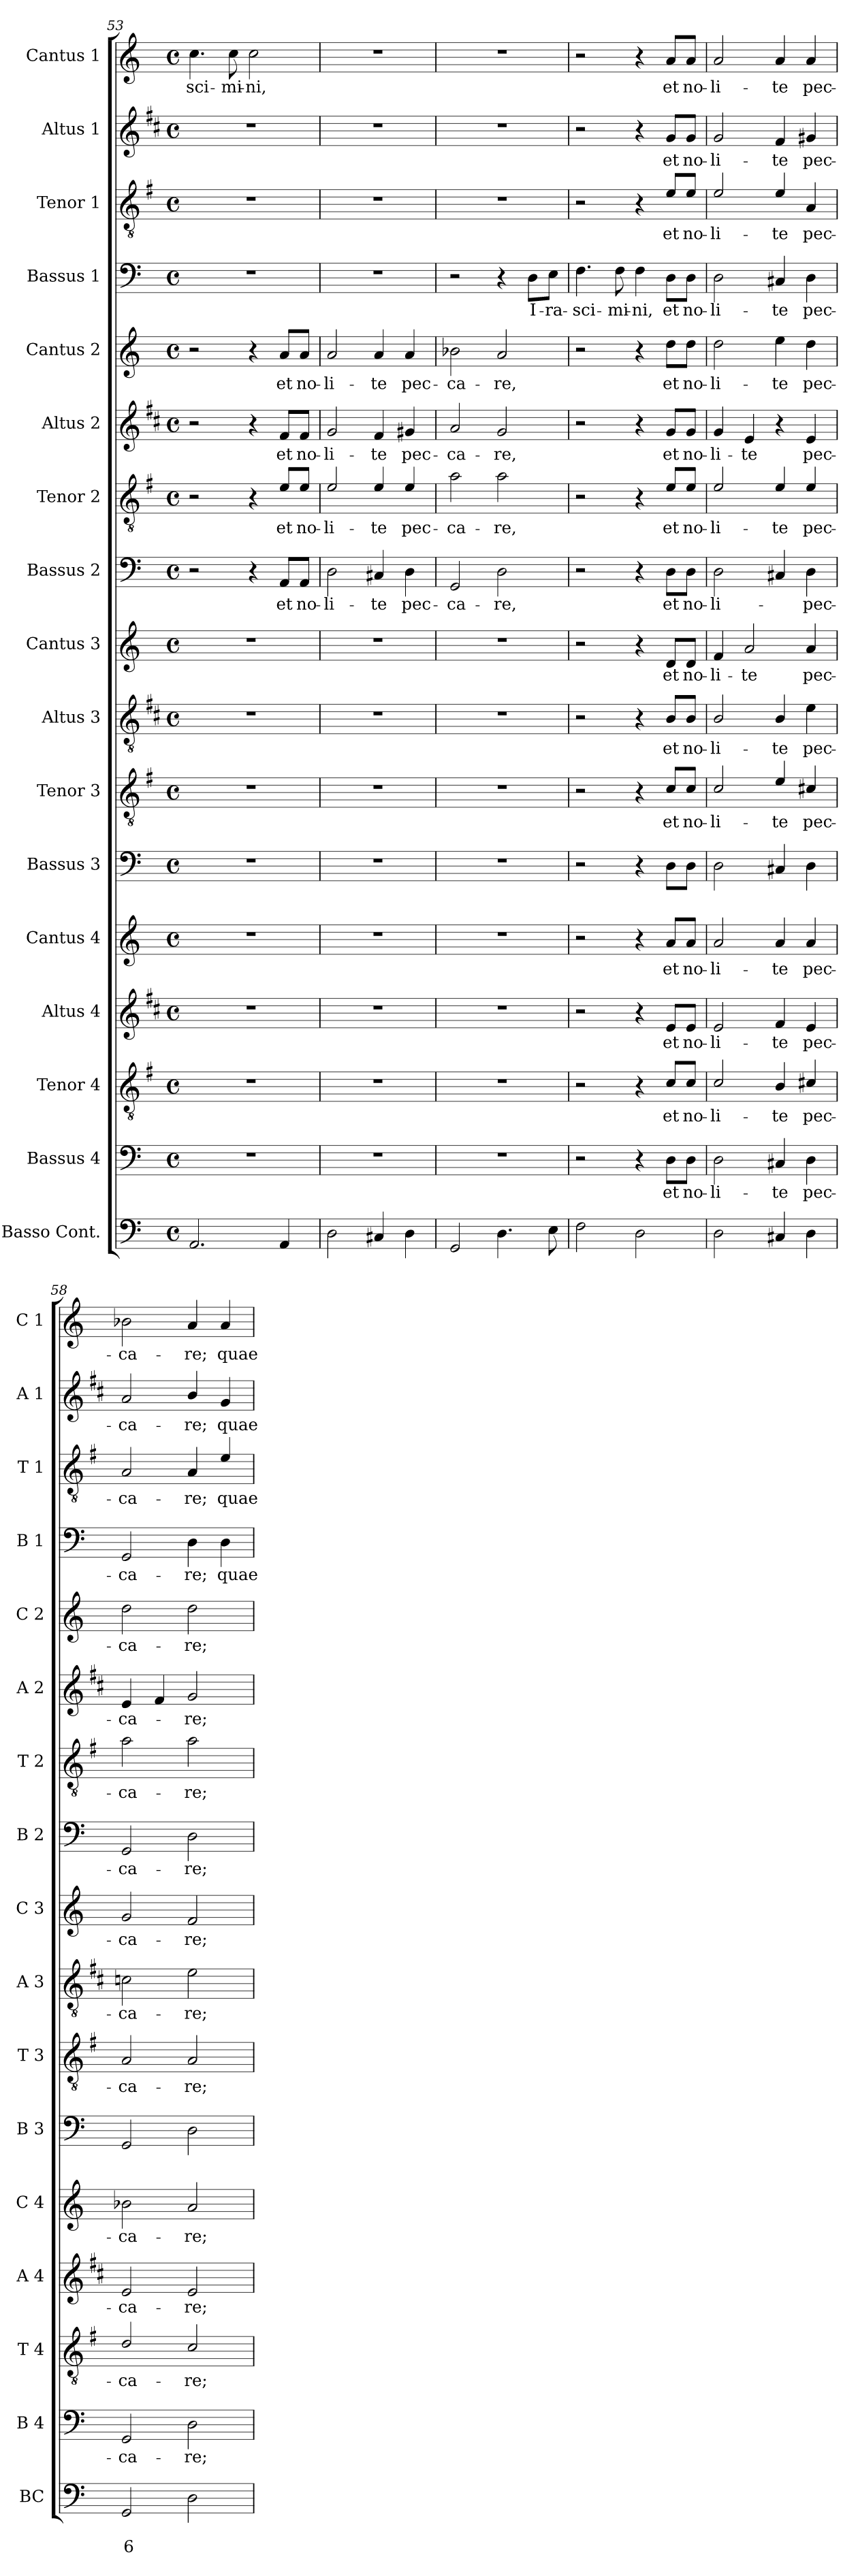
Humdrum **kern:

**kern	**text	**text	**kern	**text	**kern	**text	**kern	**text	**kern	**text	**kern	**kern	**text	**kern	**text	**kern	**text	**kern	**text	**kern	**text	**kern	**text	**kern	**text	**kern	**text	**kern	**text	**kern	**text	**kern	**text
*part17	*part17	*part17	*part16	*part16	*part15	*part15	*part14	*part14	*part13	*part13	*part12	*part11	*part11	*part10	*part10	*part9	*part9	*part8	*part8	*part7	*part7	*part6	*part6	*part5	*part5	*part4	*part4	*part3	*part3	*part2	*part2	*part1	*part1
*staff17	*staff17	*staff17	*staff16	*staff16	*staff15	*staff15	*staff14	*staff14	*staff13	*staff13	*staff12	*staff11	*staff11	*staff10	*staff10	*staff9	*staff9	*staff8	*staff8	*staff7	*staff7	*staff6	*staff6	*staff5	*staff5	*staff4	*staff4	*staff3	*staff3	*staff2	*staff2	*staff1	*staff1
*I"Basso Cont.	*	*	*I"Bassus 4	*	*I"Tenor 4	*	*I"Altus 4	*	*I"Cantus 4	*	*I"Bassus 3	*I"Tenor 3	*	*I"Altus 3	*	*I"Cantus 3	*	*I"Bassus 2	*	*I"Tenor 2	*	*I"Altus 2	*	*I"Cantus 2	*	*I"Bassus 1	*	*I"Tenor 1	*	*I"Altus 1	*	*I"Cantus 1	*
*I'BC	*	*	*I'B 4	*	*I'T 4	*	*I'A 4	*	*I'C 4	*	*I'B 3	*I'T 3	*	*I'A 3	*	*I'C 3	*	*I'B 2	*	*I'T 2	*	*I'A 2	*	*I'C 2	*	*I'B 1	*	*I'T 1	*	*I'A 1	*	*I'C 1	*
*clefF4	*	*	*clefF4	*	*clefGv2	*	*clefG2	*	*clefG2	*	*clefF4	*clefGv2	*	*clefGv2	*	*clefG2	*	*clefF4	*	*clefGv2	*	*clefG2	*	*clefG2	*	*clefF4	*	*clefGv2	*	*clefG2	*	*clefG2	*
*	*	*	*	*	*ITrd4c7	*	*ITrd1c2	*	*	*	*	*ITrd4c7	*	*ITrd1c2	*	*	*	*	*	*ITrd4c7	*	*ITrd1c2	*	*	*	*	*	*ITrd4c7	*	*ITrd1c2	*	*	*
*k[]	*	*	*k[]	*	*k[]	*	*k[]	*	*k[]	*	*k[]	*k[]	*	*k[]	*	*k[]	*	*k[]	*	*k[]	*	*k[]	*	*k[]	*	*k[]	*	*k[]	*	*k[]	*	*k[]	*
*C:	*	*	*C:	*	*C:	*	*C:	*	*C:	*	*C:	*C:	*	*C:	*	*C:	*	*C:	*	*C:	*	*C:	*	*C:	*	*C:	*	*C:	*	*C:	*	*C:	*
*M4/4	*	*	*M4/4	*	*M4/4	*	*M4/4	*	*M4/4	*	*M4/4	*M4/4	*	*M4/4	*	*M4/4	*	*M4/4	*	*M4/4	*	*M4/4	*	*M4/4	*	*M4/4	*	*M4/4	*	*M4/4	*	*M4/4	*
*met(c)	*	*	*met(c)	*	*met(c)	*	*met(c)	*	*met(c)	*	*met(c)	*met(c)	*	*met(c)	*	*met(c)	*	*met(c)	*	*met(c)	*	*met(c)	*	*met(c)	*	*met(c)	*	*met(c)	*	*met(c)	*	*met(c)	*
=53	=53	=53	=53	=53	=53	=53	=53	=53	=53	=53	=53	=53	=53	=53	=53	=53	=53	=53	=53	=53	=53	=53	=53	=53	=53	=53	=53	=53	=53	=53	=53	=53	=53
!	!	!	!	!	!	!	!	!	!	!	!	!	!	!	!	!	!	!	!	!	!	!	!	!	!	!	!	!	!	!	!	!	!LO:LY:b
2.AA/	.	.	1r	.	1r	.	1r	.	1r	.	1r	1r	.	1r	.	1r	.	2r	.	2r	.	2r	.	2r	.	1r	.	1r	.	1r	.	4.cc\	-sci-
!	!	!	!	!	!	!	!	!	!	!	!	!	!	!	!	!	!	!	!	!	!	!	!	!	!	!	!	!	!	!	!	!	!LO:LY:b
.	.	.	.	.	.	.	.	.	.	.	.	.	.	.	.	.	.	.	.	.	.	.	.	.	.	.	.	.	.	.	.	8cc\	-mi-
!	!	!	!	!	!	!	!	!	!	!	!	!	!	!	!	!	!	!	!	!	!	!	!	!	!	!	!	!	!	!	!	!	!LO:LY:b
.	.	.	.	.	.	.	.	.	.	.	.	.	.	.	.	.	.	4r	.	4r	.	4r	.	4r	.	.	.	.	.	.	.	2cc\	-ni,
!	!	!	!	!	!	!	!	!	!	!	!	!	!	!	!	!	!	!	!LO:LY:b	!	!LO:LY:b	!	!LO:LY:b	!	!LO:LY:b	!	!	!	!	!	!	!	!
4AA/	.	.	.	.	.	.	.	.	.	.	.	.	.	.	.	.	.	8AA/L	et	8A/L	et	8e/L	et	8a/L	et	.	.	.	.	.	.	.	.
!	!	!	!	!	!	!	!	!	!	!	!	!	!	!	!	!	!	!	!LO:LY:b	!	!LO:LY:b	!	!LO:LY:b	!	!LO:LY:b	!	!	!	!	!	!	!	!
.	.	.	.	.	.	.	.	.	.	.	.	.	.	.	.	.	.	8AA/J	no-	8A/J	no-	8e/J	no-	8a/J	no-	.	.	.	.	.	.	.	.
=54	=54	=54	=54	=54	=54	=54	=54	=54	=54	=54	=54	=54	=54	=54	=54	=54	=54	=54	=54	=54	=54	=54	=54	=54	=54	=54	=54	=54	=54	=54	=54	=54	=54
!	!	!	!	!	!	!	!	!	!	!	!	!	!	!	!	!	!	!	!LO:LY:b	!	!LO:LY:b	!	!LO:LY:b	!	!LO:LY:b	!	!	!	!	!	!	!	!
2D\	.	.	1r	.	1r	.	1r	.	1r	.	1r	1r	.	1r	.	1r	.	2D\	-li-	2A/	-li-	2f/	-li-	2a/	-li-	1r	.	1r	.	1r	.	1r	.
!	!	!	!	!	!	!	!	!	!	!	!	!	!	!	!	!	!	!	!LO:LY:b	!	!LO:LY:b	!	!LO:LY:b	!	!LO:LY:b	!	!	!	!	!	!	!	!
4C#X/	.	.	.	.	.	.	.	.	.	.	.	.	.	.	.	.	.	4C#X/	-te	4A/	-te	4e/	-te	4a/	-te	.	.	.	.	.	.	.	.
!	!	!	!	!	!	!	!	!	!	!	!	!	!	!	!	!	!	!	!LO:LY:b	!	!LO:LY:b	!	!LO:LY:b	!	!LO:LY:b	!	!	!	!	!	!	!	!
4D\	.	.	.	.	.	.	.	.	.	.	.	.	.	.	.	.	.	4D\	pec-	4A/	pec-	4f#X/	pec-	4a/	pec-	.	.	.	.	.	.	.	.
=55	=55	=55	=55	=55	=55	=55	=55	=55	=55	=55	=55	=55	=55	=55	=55	=55	=55	=55	=55	=55	=55	=55	=55	=55	=55	=55	=55	=55	=55	=55	=55	=55	=55
!	!	!	!	!	!	!	!	!	!	!	!	!	!	!	!	!	!	!	!LO:LY:b	!	!LO:LY:b	!	!LO:LY:b	!	!LO:LY:b	!	!	!	!	!	!	!	!
2GG/	.	.	1r	.	1r	.	1r	.	1r	.	1r	1r	.	1r	.	1r	.	2GG/	-ca-	2d\	-ca-	2g/	-ca-	2b-X\	-ca-	2r	.	1r	.	1r	.	1r	.
!	!	!	!	!	!	!	!	!	!	!	!	!	!	!	!	!	!	!	!LO:LY:b	!	!LO:LY:b	!	!LO:LY:b	!	!LO:LY:b	!	!	!	!	!	!	!	!
4.D\	.	.	.	.	.	.	.	.	.	.	.	.	.	.	.	.	.	2D\	-re,	2d\	-re,	2f/	-re,	2a/	-re,	4r	.	.	.	.	.	.	.
!	!	!	!	!	!	!	!	!	!	!	!	!	!	!	!	!	!	!	!	!	!	!	!	!	!	!	!LO:LY:b	!	!	!	!	!	!
.	.	.	.	.	.	.	.	.	.	.	.	.	.	.	.	.	.	.	.	.	.	.	.	.	.	8D\L	I-	.	.	.	.	.	.
!	!	!	!	!	!	!	!	!	!	!	!	!	!	!	!	!	!	!	!	!	!	!	!	!	!	!	!LO:LY:b	!	!	!	!	!	!
8E\	.	.	.	.	.	.	.	.	.	.	.	.	.	.	.	.	.	.	.	.	.	.	.	.	.	8E\J	-ra-	.	.	.	.	.	.
!!LO:PB:g=z
=56	=56	=56	=56	=56	=56	=56	=56	=56	=56	=56	=56	=56	=56	=56	=56	=56	=56	=56	=56	=56	=56	=56	=56	=56	=56	=56	=56	=56	=56	=56	=56	=56	=56
!	!	!	!	!	!	!	!	!	!	!	!	!	!	!	!	!	!	!	!	!	!	!	!	!	!	!	!LO:LY:b	!	!	!	!	!	!
2F\	.	.	2r	.	2r	.	2r	.	2r	.	2r	2r	.	2r	.	2r	.	2r	.	2r	.	2r	.	2r	.	4.F\	-sci-	2r	.	2r	.	2r	.
!	!	!	!	!	!	!	!	!	!	!	!	!	!	!	!	!	!	!	!	!	!	!	!	!	!	!	!LO:LY:b	!	!	!	!	!	!
.	.	.	.	.	.	.	.	.	.	.	.	.	.	.	.	.	.	.	.	.	.	.	.	.	.	8F\	-mi-	.	.	.	.	.	.
!	!	!	!	!	!	!	!	!	!	!	!	!	!	!	!	!	!	!	!	!	!	!	!	!	!	!	!LO:LY:b	!	!	!	!	!	!
2D\	.	.	4r	.	4r	.	4r	.	4r	.	4r	4r	.	4r	.	4r	.	4r	.	4r	.	4r	.	4r	.	4F\	-ni,	4r	.	4r	.	4r	.
!	!	!	!	!LO:LY:b	!	!LO:LY:b	!	!LO:LY:b	!	!LO:LY:b	!	!	!LO:LY:b	!	!LO:LY:b	!	!LO:LY:b	!	!LO:LY:b	!	!LO:LY:b	!	!LO:LY:b	!	!LO:LY:b	!	!LO:LY:b	!	!LO:LY:b	!	!LO:LY:b	!	!LO:LY:b
.	.	.	8D\L	et	8F/L	et	8d/L	et	8a/L	et	8D\L	8F/L	et	8A/L	et	8d/L	et	8D\L	et	8A/L	et	8f/L	et	8dd\L	et	8D\L	et	8A/L	et	8f/L	et	8a/L	et
!	!	!	!	!LO:LY:b	!	!LO:LY:b	!	!LO:LY:b	!	!LO:LY:b	!	!	!LO:LY:b	!	!LO:LY:b	!	!LO:LY:b	!	!LO:LY:b	!	!LO:LY:b	!	!LO:LY:b	!	!LO:LY:b	!	!LO:LY:b	!	!LO:LY:b	!	!LO:LY:b	!	!LO:LY:b
.	.	.	8D\J	no-	8F/J	no-	8d/J	no-	8a/J	no-	8D\J	8F/J	no-	8A/J	no-	8d/J	no-	8D\J	no-	8A/J	no-	8f/J	no-	8dd\J	no-	8D\J	no-	8A/J	no-	8f/J	no-	8a/J	no-
=57	=57	=57	=57	=57	=57	=57	=57	=57	=57	=57	=57	=57	=57	=57	=57	=57	=57	=57	=57	=57	=57	=57	=57	=57	=57	=57	=57	=57	=57	=57	=57	=57	=57
!	!	!	!	!LO:LY:b	!	!LO:LY:b	!	!LO:LY:b	!	!LO:LY:b	!	!	!LO:LY:b	!	!LO:LY:b	!	!LO:LY:b	!	!LO:LY:b	!	!LO:LY:b	!	!LO:LY:b	!	!LO:LY:b	!	!LO:LY:b	!	!LO:LY:b	!	!LO:LY:b	!	!LO:LY:b
2D\	.	.	2D\	-li-	2F/	-li-	2d/	-li-	2a/	-li-	2D\	2F/	-li-	2A/	-li-	4f/	-li-	2D\	-li-	2A/	-li-	4f/	-li-	2dd\	-li-	2D\	-li-	2A/	-li-	2f/	-li-	2a/	-li-
!	!	!	!	!	!	!	!	!	!	!	!	!	!	!	!	!	!LO:LY:b	!	!	!	!	!	!LO:LY:b	!	!	!	!	!	!	!	!	!	!
.	.	.	.	.	.	.	.	.	.	.	.	.	.	.	.	2a/	-te	.	.	.	.	4d/	-te	.	.	.	.	.	.	.	.	.	.
!	!	!	!	!LO:LY:b	!	!LO:LY:b	!	!LO:LY:b	!	!LO:LY:b	!	!	!LO:LY:b	!	!LO:LY:b	!	!	!	!	!	!LO:LY:b	!	!	!	!LO:LY:b	!	!LO:LY:b	!	!LO:LY:b	!	!LO:LY:b	!	!LO:LY:b
4C#X/	.	.	4C#X/	-te	4E/	-te	4e/	-te	4a/	-te	4C#X/	4A/	-te	4A/	-te	.	.	4C#X/	.	4A/	-te	4r	.	4ee\	-te	4C#X/	-te	4A/	-te	4e/	-te	4a/	-te
!	!	!	!	!LO:LY:b	!	!LO:LY:b	!	!LO:LY:b	!	!LO:LY:b	!	!	!LO:LY:b	!	!LO:LY:b	!	!LO:LY:b	!	!LO:LY:b	!	!LO:LY:b	!	!LO:LY:b	!	!LO:LY:b	!	!LO:LY:b	!	!LO:LY:b	!	!LO:LY:b	!	!LO:LY:b
4D\	.	.	4D\	pec-	4F#X/	pec-	4d/	pec-	4a/	pec-	4D\	4F#X/	pec-	4d\	pec-	4a/	pec-	4D\	-pec-	4A/	pec-	4d/	pec-	4dd\	pec-	4D\	pec-	4D/	pec-	4f#X/	pec-	4a/	pec-
=58	=58	=58	=58	=58	=58	=58	=58	=58	=58	=58	=58	=58	=58	=58	=58	=58	=58	=58	=58	=58	=58	=58	=58	=58	=58	=58	=58	=58	=58	=58	=58	=58	=58
!	!	!LO:LY:b	!	!LO:LY:b	!	!LO:LY:b	!	!LO:LY:b	!	!LO:LY:b	!	!	!LO:LY:b	!	!LO:LY:b	!	!LO:LY:b	!	!LO:LY:b	!	!LO:LY:b	!	!LO:LY:b	!	!LO:LY:b	!	!LO:LY:b	!	!LO:LY:b	!	!LO:LY:b	!	!LO:LY:b
2GG/	.	6	2GG/	-ca-	2G/	-ca-	2d/	-ca-	2b-X\	-ca-	2GG/	2D/	-ca-	2B-X\	-ca-	2g/	-ca-	2GG/	-ca-	2d\	-ca-	4d/	-ca-	2dd\	-ca-	2GG/	-ca-	2D/	-ca-	2g/	-ca-	2b-X\	-ca-
.	.	.	.	.	.	.	.	.	.	.	.	.	.	.	.	.	.	.	.	.	.	4e/	.	.	.	.	.	.	.	.	.	.	.
!	!	!	!	!LO:LY:b	!	!LO:LY:b	!	!LO:LY:b	!	!LO:LY:b	!	!	!LO:LY:b	!	!LO:LY:b	!	!LO:LY:b	!	!LO:LY:b	!	!LO:LY:b	!	!LO:LY:b	!	!LO:LY:b	!	!LO:LY:b	!	!LO:LY:b	!	!LO:LY:b	!	!LO:LY:b
2D\	.	.	2D\	-re;	2F/	-re;	2d/	-re;	2a/	-re;	2D\	2D/	-re;	2d\	-re;	2f/	-re;	2D\	-re;	2d\	-re;	2f/	-re;	2dd\	-re;	4D\	-re;	4D/	-re;	4a/	-re;	4a/	-re;
!	!	!	!	!	!	!	!	!	!	!	!	!	!	!	!	!	!	!	!	!	!	!	!	!	!	!	!LO:LY:b	!	!LO:LY:b	!	!LO:LY:b	!	!LO:LY:b
.	.	.	.	.	.	.	.	.	.	.	.	.	.	.	.	.	.	.	.	.	.	.	.	.	.	4D\	quae	4A/	quae	4f/	quae	4a/	quae
=	=	=	=	=	=	=	=	=	=	=	=	=	=	=	=	=	=	=	=	=	=	=	=	=	=	=	=	=	=	=	=	=	=
*-	*-	*-	*-	*-	*-	*-	*-	*-	*-	*-	*-	*-	*-	*-	*-	*-	*-	*-	*-	*-	*-	*-	*-	*-	*-	*-	*-	*-	*-	*-	*-	*-	*-
